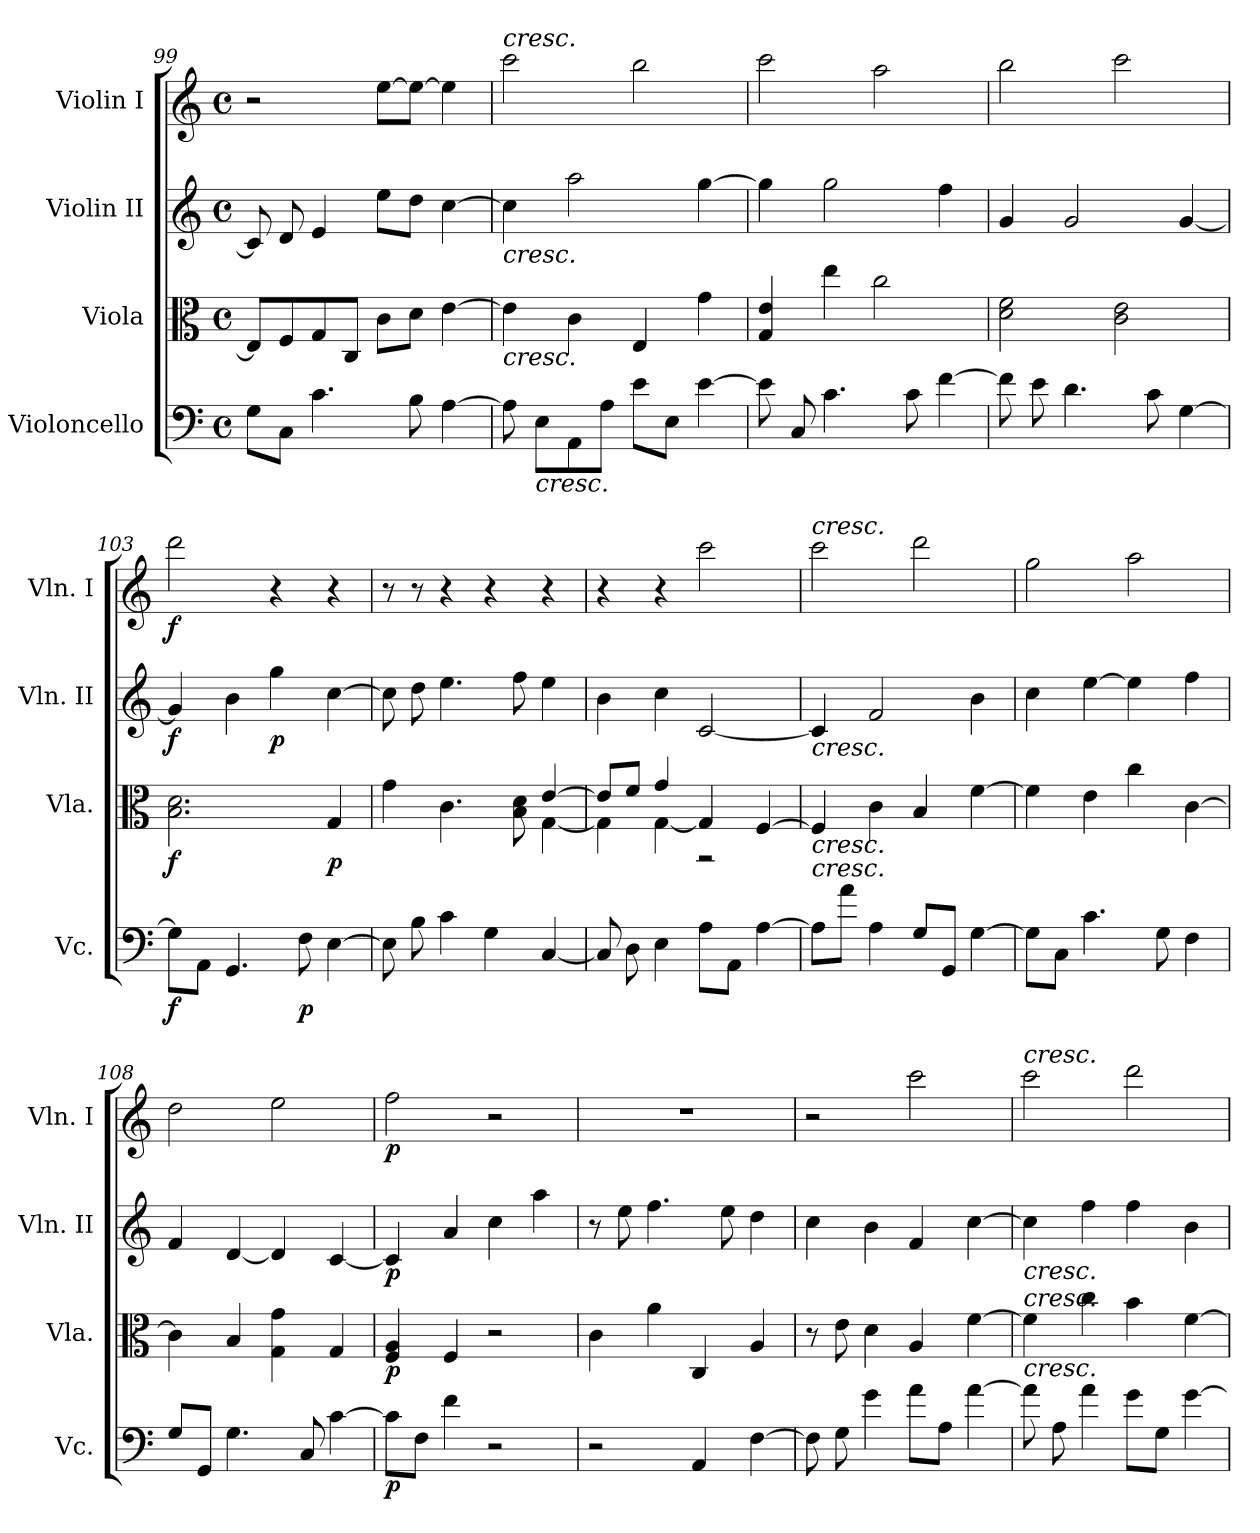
**kern	**dynam	**kern	**dynam	**kern	**dynam	**kern	**dynam
*part4	*part4	*part3	*part3	*part2	*part2	*part1	*part1
*staff4	*staff4	*staff3	*staff3	*staff2	*staff2	*staff1	*staff1
*I"Violoncello	*	*I"Viola	*	*I"Violin II	*	*I"Violin I	*
*I'Vc.	*	*I'Vla.	*	*I'Vln. II	*	*I'Vln. I	*
*clefF4	*	*clefC3	*	*clefG2	*	*clefG2	*
*k[]	*	*k[]	*	*k[]	*	*k[]	*
*M4/4	*	*M4/4	*	*M4/4	*	*M4/4	*
*met(c)	*	*met(c)	*	*met(c)	*	*met(c)	*
=99	=99	=99	=99	=99	=99	=99	=99
8G\L	.	8E/L]	.	8c/]	.	2r	.
8C\J	.	8F/	.	8d/	.	.	.
4.c\	.	8G/	.	4e/	.	.	.
.	.	8C/J	.	.	.	.	.
.	.	8c\L	.	8ee\L	.	[8ee\L	.
8B\	.	8d\J	.	8dd\J	.	8ee\J_	.
[4A\	.	[4e\	.	[4cc\	.	4ee\]	.
=100	=100	=100	=100	=100	=100	=100	=100
!	!	!	!	!	!	!LO:TX:a:i:t=cresc.	!
!	!	!	!	!LO:TX:b:i:t=cresc.	!	!	!
!	!	!LO:TX:b:i:t=cresc.	!	!	!	!	!
8A\]	.	4e\]	.	4cc\]	.	2ccc\	.
!LO:TX:b:i:t=cresc.	!	!	!	!	!	!	!
8E\L	.	.	.	.	.	.	.
8AA\	.	4c\	.	2aa\	.	.	.
8A\J	.	.	.	.	.	.	.
8e\L	.	4E/	.	.	.	2bb\	.
8E\J	.	.	.	.	.	.	.
[4e\	.	4g\	.	[4gg\	.	.	.
=101	=101	=101	=101	=101	=101	=101	=101
8e\]	.	4G/ 4e/	.	4gg\]	.	2ccc\	.
8C/	.	.	.	.	.	.	.
4.c\	.	4ee\	.	2gg\	.	.	.
.	.	2cc\	.	.	.	2aa\	.
8c\	.	.	.	.	.	.	.
[4f\	.	.	.	4ff\	.	.	.
=102	=102	=102	=102	=102	=102	=102	=102
8f\]	.	2d\ 2f\	.	4g/	.	2bb\	.
8e\	.	.	.	.	.	.	.
4.d\	.	.	.	2g/	.	.	.
.	.	2c\ 2e\	.	.	.	2ccc\	.
8c\	.	.	.	.	.	.	.
[4G\	.	.	.	[4g/	.	.	.
=103	=103	=103	=103	=103	=103	=103	=103
!	!LO:DY:b	!	!LO:DY:b	!	!LO:DY:b	!	!LO:DY:b
8G\L]	f	2.B\ 2.d\	f	4g/]	f	2ddd\	f
8AA\J	.	.	.	.	.	.	.
4.GG/	.	.	.	4b\	.	.	.
!	!	!	!	!	!LO:DY:b	!	!
.	.	.	.	4gg\	p	4r	.
!	!LO:DY:b	!	!	!	!	!	!
8F\	p	.	.	.	.	.	.
!	!	!	!LO:DY:b	!	!	!	!
[4E\	.	4G/	p	[4cc\	.	4r	.
=104	=104	=104	=104	=104	=104	=104	=104
*	*	*^	*	*	*	*	*
8E\]	.	4g\	2.ryy	.	8cc\]	.	8r	.
8B\	.	.	.	.	8dd\	.	8r	.
4c\	.	4.c\	.	.	4.ee\	.	4r	.
4G\	.	.	.	.	.	.	4r	.
.	.	8B\ 8d\	.	.	8ff\	.	.	.
[4C/	.	[4e/	[4G\	.	4ee\	.	4r	.
=105	=105	=105	=105	=105	=105	=105	=105	=105
8C/]	.	8e/L]	4G\]	.	4b\	.	4r	.
8D\	.	8f/J	.	.	.	.	.	.
4E\	.	4g/	[4G\	.	4cc\	.	4r	.
8A\L	.	4G/]	2r	.	[2c/	.	2ccc\	.
8AA\J	.	.	.	.	.	.	.	.
[4A\	.	[4F/	.	.	.	.	.	.
*	*	*v	*v	*	*	*	*	*
=106	=106	=106	=106	=106	=106	=106	=106
!	!	!	!	!	!	!LO:TX:a:i:t=cresc.	!
!	!	!	!	!LO:TX:b:i:t=cresc.	!	!	!
!	!	!LO:TX:b:i:t=cresc.	!	!	!	!	!
!LO:TX:a:i:t=cresc.	!	!	!	!	!	!	!
8A\L]	.	4F/]	.	4c/]	.	2ccc\	.
8a\J	.	.	.	.	.	.	.
4A\	.	4c\	.	2f/	.	.	.
8G/L	.	4B/	.	.	.	2ddd\	.
8GG/J	.	.	.	.	.	.	.
[4G\	.	[4f\	.	4b\	.	.	.
=107	=107	=107	=107	=107	=107	=107	=107
8G\L]	.	4f\]	.	4cc\	.	2gg\	.
8C\J	.	.	.	.	.	.	.
4.c\	.	4e\	.	[4ee\	.	.	.
.	.	4cc\	.	4ee\]	.	2aa\	.
8G\	.	.	.	.	.	.	.
4F\	.	[4c\	.	4ff\	.	.	.
=108	=108	=108	=108	=108	=108	=108	=108
8G/L	.	4c\]	.	4f/	.	2dd\	.
8GG/J	.	.	.	.	.	.	.
4.G\	.	4B/	.	[4d/	.	.	.
.	.	4G\ 4g\	.	4d/]	.	2ee\	.
8C/	.	.	.	.	.	.	.
[4c\	.	4G/	.	[4c/	.	.	.
=109	=109	=109	=109	=109	=109	=109	=109
!	!LO:DY:b	!	!LO:DY:b	!	!LO:DY:b	!	!LO:DY:b
8c\L]	p	4F/ 4A/	p	4c/]	p	2ff\	p
8F\J	.	.	.	.	.	.	.
4f\	.	4F/	.	4a/	.	.	.
2r	.	2r	.	4cc\	.	2r	.
.	.	.	.	4aa\	.	.	.
=110	=110	=110	=110	=110	=110	=110	=110
2r	.	4c\	.	8r	.	1r	.
.	.	.	.	8ee\	.	.	.
.	.	4a\	.	4.ff\	.	.	.
4AA/	.	4C/	.	.	.	.	.
.	.	.	.	8ee\	.	.	.
[4F\	.	4A/	.	4dd\	.	.	.
=111	=111	=111	=111	=111	=111	=111	=111
8F\]	.	8r	.	4cc\	.	2r	.
8G\	.	8e\	.	.	.	.	.
4g\	.	4d\	.	4b\	.	.	.
8a\L	.	4A/	.	4f/	.	2ccc\	.
8A\J	.	.	.	.	.	.	.
[4a\	.	[4f\	.	[4cc\	.	.	.
=112	=112	=112	=112	=112	=112	=112	=112
!	!	!	!	!	!	!LO:TX:a:i:t=cresc.	!
!	!	!	!	!LO:TX:b:i:t=cresc.	!	!	!
!	!	!LO:TX:a:i:t=cresc.	!	!	!	!	!
!LO:TX:a:i:t=cresc.	!	!	!	!	!	!	!
8a\]	.	4f\]	.	4cc\]	.	2ccc\	.
8A\	.	.	.	.	.	.	.
4a\	.	4cc\	.	4ff\	.	.	.
8g\L	.	4b\	.	4ff\	.	2ddd\	.
8G\J	.	.	.	.	.	.	.
[4g\	.	[4f\	.	4b\	.	.	.
=	=	=	=	=	=	=	=
*-	*-	*-	*-	*-	*-	*-	*-
